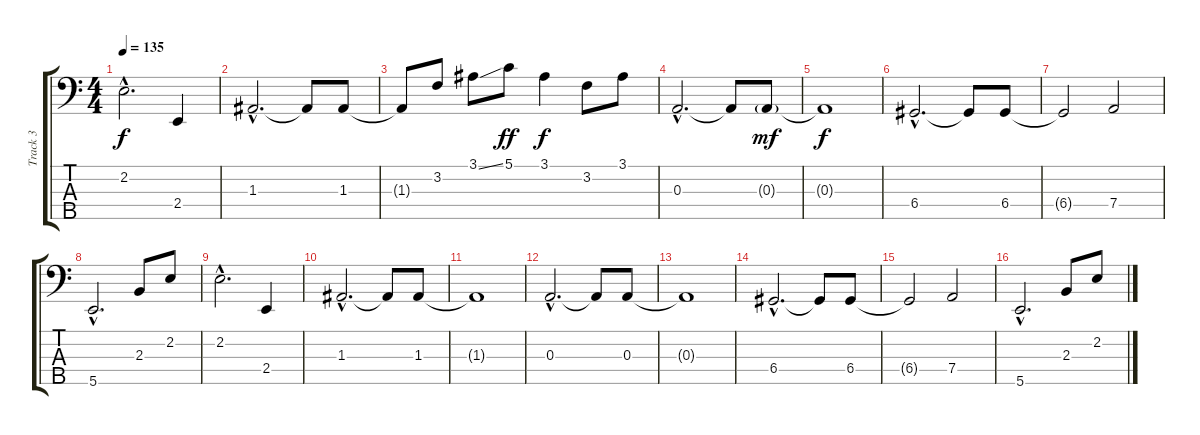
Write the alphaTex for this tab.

\track ("Track 3" "Track 3") {instrument electricbassfinger}
\staff {score tabs}
\tuning (G2 D2 A1 D1 B0) {hide}
\ts (4 4)
\tempo 135
\clef f4
\ks c
2.2{hac}.2{d dy f} 2.4.4 |
1.3{hac}.2{d} 1.3{t}.8 1.3.8 |
1.3{t}.8 3.2.8 3.1{ss}.8 5.1.8{dy ff} 3.1.4{dy f} 3.2.8 3.1.8 |
0.3{hac}.2{d} 0.3{t}.8 0.3{g}.8{dy mf} |
0.3{t}.1{dy f} |
6.4{hac}.2{d} 6.4{t}.8 6.4.8 |
6.4{t}.2 7.4.2 |
5.5{hac}.2{d} 2.3.8 2.2.8 |
2.2{hac}.2{d} 2.4.4 |
1.3{hac}.2{d} 1.3{t}.8 1.3.8 |
1.3{t}.1 |
0.3{hac}.2{d} 0.3{t}.8 0.3.8 |
0.3{t}.1 |
6.4{hac}.2{d} 6.4{t}.8 6.4.8 |
6.4{t}.2 7.4.2 |
5.5{hac}.2{d} 2.3.8 2.2.8
